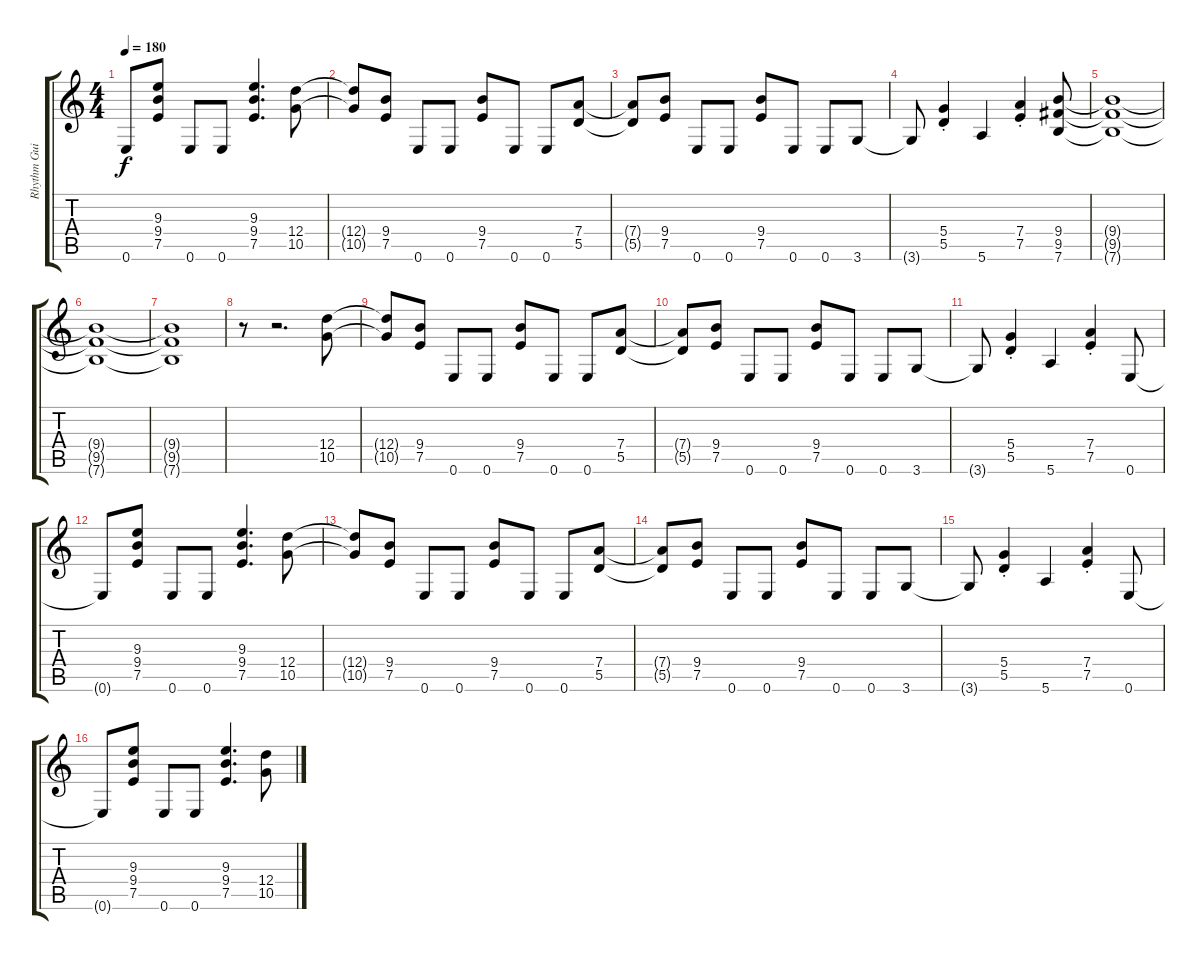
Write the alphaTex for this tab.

\track ("Rhythm Guitar" "Rhythm Gui") {instrument distortionguitar}
\staff {score tabs}
\tuning (E4 B3 G3 D3 A2 E2) {hide}
\ts (4 4)
\tempo 180
\clef g2
\ks c
0.6{t}.8{dy f} (9.3 9.4 7.5).8 0.6.8 0.6.8 (9.3 9.4 7.5).4{d} (12.4 10.5).8 |
(12.4{t} 10.5{t}).8 (9.4 7.5).8 0.6.8 0.6.8 (9.4 7.5).8 0.6.8 0.6.8 (7.4 5.5).8 |
(7.4{t} 5.5{t}).8 (9.4 7.5).8 0.6.8 0.6.8 (9.4 7.5).8 0.6.8 0.6.8 3.6.8 |
3.6{t}.8 (5.4{st} 5.5).4 5.6.4 (7.4{st} 7.5).4 (9.4 9.5 7.6).8 |
(9.4{t} 9.5{t} 7.6{t}).1 |
(9.4{t} 9.5{t} 7.6{t}).1 |
(9.4{t} 9.5{t} 7.6{t}).1 |
r.8 r.2{d} (12.4 10.5).8 |
(12.4{t} 10.5{t}).8 (9.4 7.5).8 0.6.8 0.6.8 (9.4 7.5).8 0.6.8 0.6.8 (7.4 5.5).8 |
(7.4{t} 5.5{t}).8 (9.4 7.5).8 0.6.8 0.6.8 (9.4 7.5).8 0.6.8 0.6.8 3.6.8 |
3.6{t}.8 (5.4{st} 5.5).4 5.6.4 (7.4{st} 7.5).4 0.6.8 |
0.6{t}.8 (9.3 9.4 7.5).8 0.6.8 0.6.8 (9.3 9.4 7.5).4{d} (12.4 10.5).8 |
(12.4{t} 10.5{t}).8 (9.4 7.5).8 0.6.8 0.6.8 (9.4 7.5).8 0.6.8 0.6.8 (7.4 5.5).8 |
(7.4{t} 5.5{t}).8 (9.4 7.5).8 0.6.8 0.6.8 (9.4 7.5).8 0.6.8 0.6.8 3.6.8 |
3.6{t}.8 (5.4{st} 5.5).4 5.6.4 (7.4{st} 7.5).4 0.6.8 |
0.6{t}.8 (9.3 9.4 7.5).8 0.6.8 0.6.8 (9.3 9.4 7.5).4{d} (12.4 10.5).8
